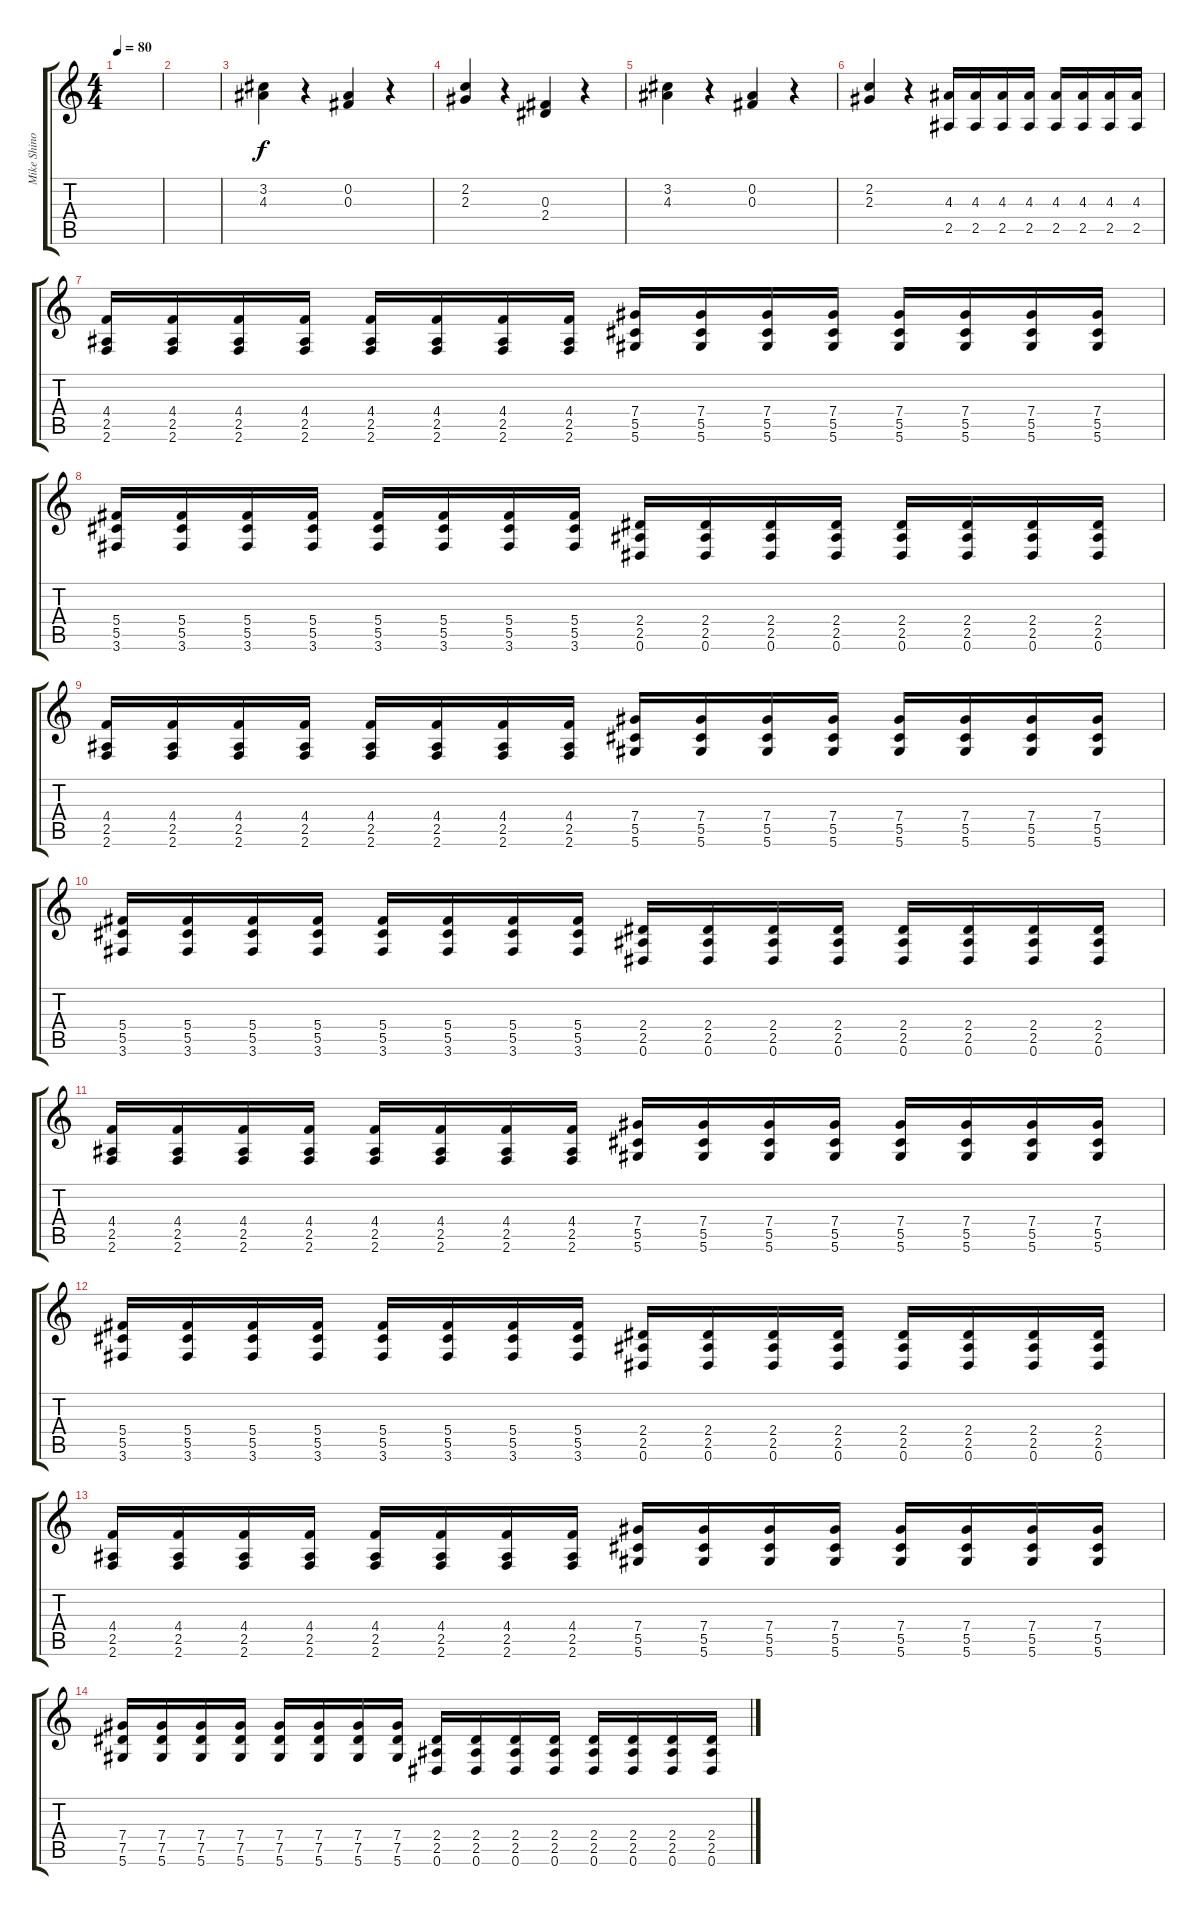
\track ("Mike Shinoda (2nd Guitar)" "Mike Shino") {instrument distortionguitar}
\staff {score tabs}
\tuning (Eb4 Bb3 Gb3 Db3 Ab2 Eb2) {hide}
\ts (4 4)
\tempo 80
\clef g2
\ks c
|
|
(3.2 4.3).4{volume 16 instrument electricguitarjazz} r.4 (0.2 0.3).4 r.4 |
(2.2 2.3).4 r.4 (0.3 2.4).4 r.4 |
(3.2 4.3).4{volume 16 instrument electricguitarjazz} r.4 (0.2 0.3).4 r.4 |
(2.2 2.3).4 r.4 (4.3 2.5).16{volume 12 instrument distortionguitar} (4.3 2.5).16 (4.3 2.5).16 (4.3 2.5).16 (4.3 2.5).16 (4.3 2.5).16 (4.3 2.5).16 (4.3 2.5).16 |
(4.4 2.5 2.6).16 (4.4 2.5 2.6).16 (4.4 2.5 2.6).16 (4.4 2.5 2.6).16 (4.4 2.5 2.6).16 (4.4 2.5 2.6).16 (4.4 2.5 2.6).16 (4.4 2.5 2.6).16 (7.4 5.5 5.6).16 (7.4 5.5 5.6).16 (7.4 5.5 5.6).16 (7.4 5.5 5.6).16 (7.4 5.5 5.6).16 (7.4 5.5 5.6).16 (7.4 5.5 5.6).16 (7.4 5.5 5.6).16 |
(5.4 5.5 3.6).16 (5.4 5.5 3.6).16 (5.4 5.5 3.6).16 (5.4 5.5 3.6).16 (5.4 5.5 3.6).16 (5.4 5.5 3.6).16 (5.4 5.5 3.6).16 (5.4 5.5 3.6).16 (2.4 2.5 0.6).16 (2.4 2.5 0.6).16 (2.4 2.5 0.6).16 (2.4 2.5 0.6).16 (2.4 2.5 0.6).16 (2.4 2.5 0.6).16 (2.4 2.5 0.6).16 (2.4 2.5 0.6).16 |
(4.4 2.5 2.6).16 (4.4 2.5 2.6).16 (4.4 2.5 2.6).16 (4.4 2.5 2.6).16 (4.4 2.5 2.6).16 (4.4 2.5 2.6).16 (4.4 2.5 2.6).16 (4.4 2.5 2.6).16 (7.4 5.5 5.6).16 (7.4 5.5 5.6).16 (7.4 5.5 5.6).16 (7.4 5.5 5.6).16 (7.4 5.5 5.6).16 (7.4 5.5 5.6).16 (7.4 5.5 5.6).16 (7.4 5.5 5.6).16 |
(5.4 5.5 3.6).16 (5.4 5.5 3.6).16 (5.4 5.5 3.6).16 (5.4 5.5 3.6).16 (5.4 5.5 3.6).16 (5.4 5.5 3.6).16 (5.4 5.5 3.6).16 (5.4 5.5 3.6).16 (2.4 2.5 0.6).16 (2.4 2.5 0.6).16 (2.4 2.5 0.6).16 (2.4 2.5 0.6).16 (2.4 2.5 0.6).16 (2.4 2.5 0.6).16 (2.4 2.5 0.6).16 (2.4 2.5 0.6).16 |
(4.4 2.5 2.6).16 (4.4 2.5 2.6).16 (4.4 2.5 2.6).16 (4.4 2.5 2.6).16 (4.4 2.5 2.6).16 (4.4 2.5 2.6).16 (4.4 2.5 2.6).16 (4.4 2.5 2.6).16 (7.4 5.5 5.6).16 (7.4 5.5 5.6).16 (7.4 5.5 5.6).16 (7.4 5.5 5.6).16 (7.4 5.5 5.6).16 (7.4 5.5 5.6).16 (7.4 5.5 5.6).16 (7.4 5.5 5.6).16 |
(5.4 5.5 3.6).16 (5.4 5.5 3.6).16 (5.4 5.5 3.6).16 (5.4 5.5 3.6).16 (5.4 5.5 3.6).16 (5.4 5.5 3.6).16 (5.4 5.5 3.6).16 (5.4 5.5 3.6).16 (2.4 2.5 0.6).16 (2.4 2.5 0.6).16 (2.4 2.5 0.6).16 (2.4 2.5 0.6).16 (2.4 2.5 0.6).16 (2.4 2.5 0.6).16 (2.4 2.5 0.6).16 (2.4 2.5 0.6).16 |
(4.4 2.5 2.6).16 (4.4 2.5 2.6).16 (4.4 2.5 2.6).16 (4.4 2.5 2.6).16 (4.4 2.5 2.6).16 (4.4 2.5 2.6).16 (4.4 2.5 2.6).16 (4.4 2.5 2.6).16 (7.4 5.5 5.6).16 (7.4 5.5 5.6).16 (7.4 5.5 5.6).16 (7.4 5.5 5.6).16 (7.4 5.5 5.6).16 (7.4 5.5 5.6).16 (7.4 5.5 5.6).16 (7.4 5.5 5.6).16 |
(7.4 7.5 5.6).16 (7.4 7.5 5.6).16 (7.4 7.5 5.6).16 (7.4 7.5 5.6).16 (7.4 7.5 5.6).16 (7.4 7.5 5.6).16 (7.4 7.5 5.6).16 (7.4 7.5 5.6).16 (2.4 2.5 0.6).16 (2.4 2.5 0.6).16 (2.4 2.5 0.6).16 (2.4 2.5 0.6).16 (2.4 2.5 0.6).16 (2.4 2.5 0.6).16 (2.4 2.5 0.6).16 (2.4 2.5 0.6).16
